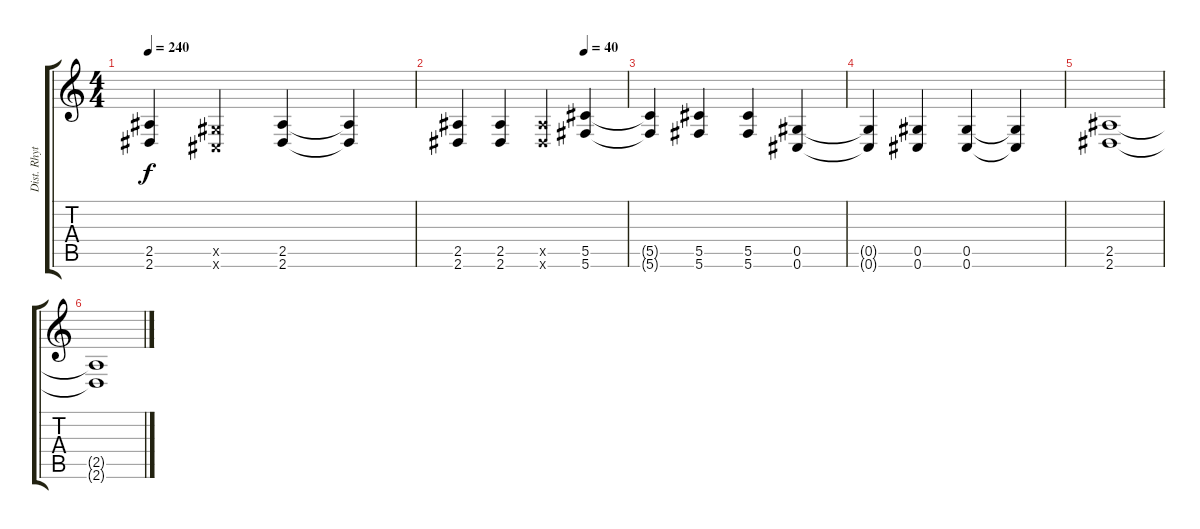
\track ("Dist. Rhytm Guitar [L]" "Dist. Rhyt") {instrument distortionguitar}
\staff {score tabs}
\tuning (Eb4 Bb3 Gb3 Db3 Ab2 Db2) {hide}
\ts (4 4)
\tempo 240
\clef g2
\ks c
(2.5 2.6).4{dy f} (0.5{x} 0.6{x}).4 (2.5 2.6).4 (2.5{t} 2.6{t}).4 |
\tempo (40 0.75)
(2.5 2.6).4 (2.5 2.6).4 (2.5{x} 2.6{x}).4 (5.5 5.6).4 |
(5.5{t} 5.6{t}).4 (5.5 5.6).4 (5.5 5.6).4 (0.5 0.6).4 |
(0.5{t} 0.6{t}).4 (0.5 0.6).4 (0.5 0.6).4 (0.5{t} 0.6{t}).4 |
(2.5 2.6).1{volume 3} |
(2.5{t} 2.6{t}).1
